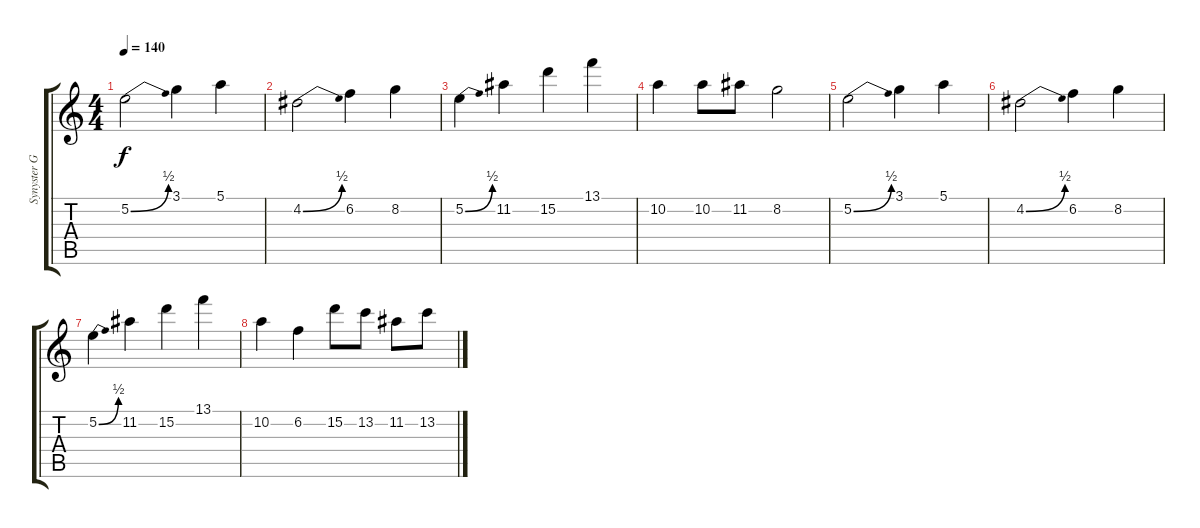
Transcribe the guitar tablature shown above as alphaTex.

\track ("Synyster Gates" "Synyster G") {instrument distortionguitar}
\staff {score tabs}
\tuning (E4 B3 G3 D3 A2 E2) {hide}
\ts (4 4)
\tempo 140
\clef g2
\ks c
5.2{be (bend 0 0 60 2)}.2{dy f volume 14} 3.1.4 5.1.4 |
4.2{be (bend 0 0 60 2)}.2{volume 12} 6.2.4 8.2.4 |
5.2{be (bend 0 0 60 2)}.4{volume 10} 11.2.4 15.2.4 13.1.4 |
10.2.4{volume 8} 10.2.8 11.2.8 8.2.2 |
5.2{be (bend 0 0 60 2)}.2{volume 6} 3.1.4 5.1.4 |
4.2{be (bend 0 0 60 2)}.2{volume 4} 6.2.4 8.2.4 |
5.2{be (bend 0 0 60 2)}.4{volume 2} 11.2.4 15.2.4 13.1.4 |
10.2.4{volume 0} 6.2.4 15.2.8 13.2.8 11.2.8 13.2.8
